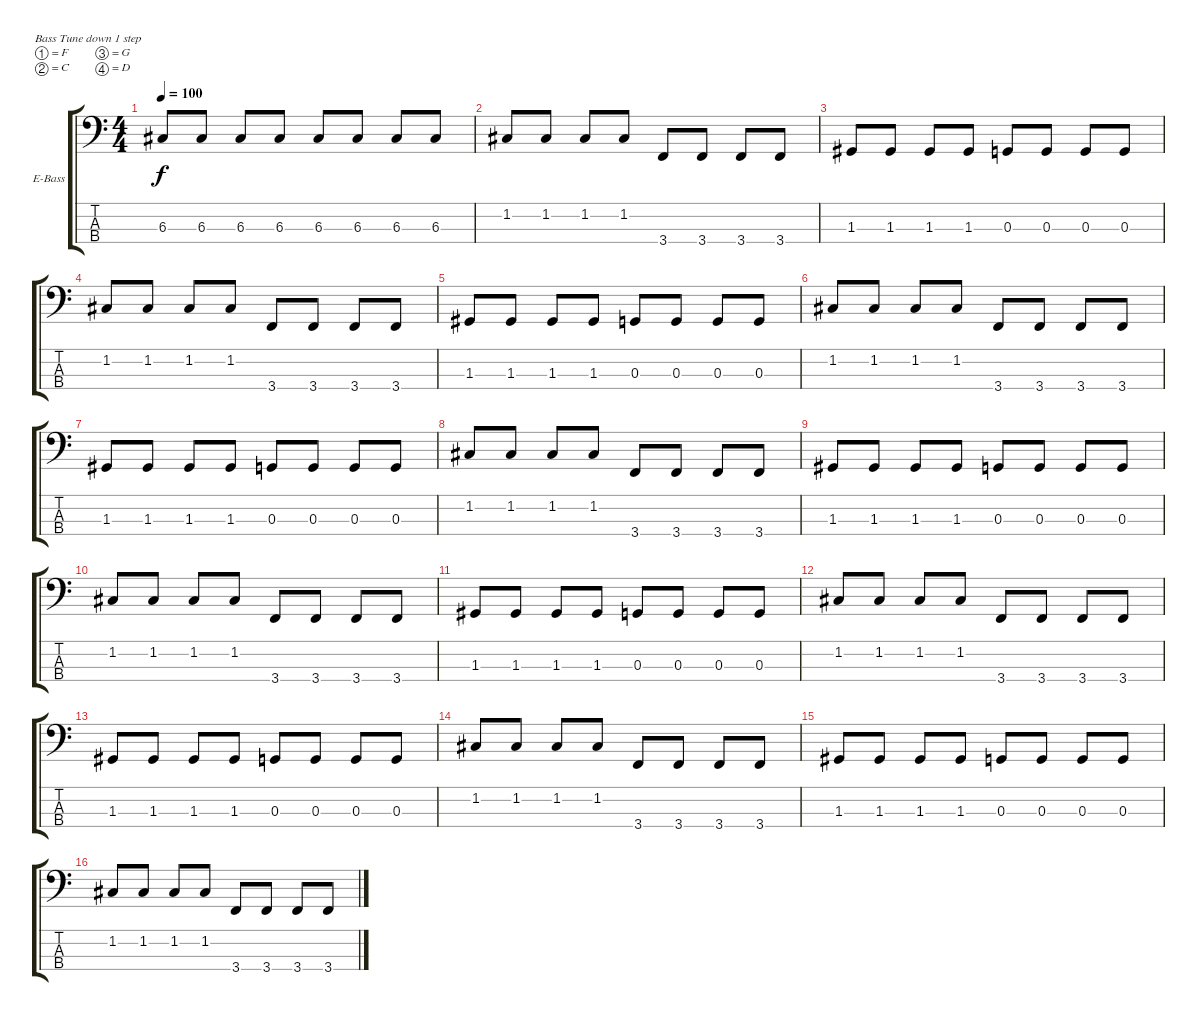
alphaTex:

\bracketExtendMode groupsimilarinstruments
\firstSystemTrackNameOrientation horizontal
\otherSystemsTrackNameOrientation horizontal
\track ("Äîðîæêà 3" "E-Bass") {instrument electricbassfinger}
\staff {score tabs}
\tuning (F2 C2 G1 D1)
\ts (4 4)
\tempo 100
\clef f4
\ks c
6.3.8{dy f} 6.3.8 6.3.8 6.3.8 6.3.8 6.3.8 6.3.8 6.3.8 |
1.2.8 1.2.8 1.2.8 1.2.8 3.4.8 3.4.8 3.4.8 3.4.8 |
1.3.8 1.3.8 1.3.8 1.3.8 0.3.8 0.3.8 0.3.8 0.3.8 |
1.2.8 1.2.8 1.2.8 1.2.8 3.4.8 3.4.8 3.4.8 3.4.8 |
1.3.8 1.3.8 1.3.8 1.3.8 0.3.8 0.3.8 0.3.8 0.3.8 |
1.2.8 1.2.8 1.2.8 1.2.8 3.4.8 3.4.8 3.4.8 3.4.8 |
1.3.8 1.3.8 1.3.8 1.3.8 0.3.8 0.3.8 0.3.8 0.3.8 |
1.2.8 1.2.8 1.2.8 1.2.8 3.4.8 3.4.8 3.4.8 3.4.8 |
1.3.8 1.3.8 1.3.8 1.3.8 0.3.8 0.3.8 0.3.8 0.3.8 |
1.2.8 1.2.8 1.2.8 1.2.8 3.4.8 3.4.8 3.4.8 3.4.8 |
1.3.8 1.3.8 1.3.8 1.3.8 0.3.8 0.3.8 0.3.8 0.3.8 |
1.2.8 1.2.8 1.2.8 1.2.8 3.4.8 3.4.8 3.4.8 3.4.8 |
1.3.8 1.3.8 1.3.8 1.3.8 0.3.8 0.3.8 0.3.8 0.3.8 |
1.2.8 1.2.8 1.2.8 1.2.8 3.4.8 3.4.8 3.4.8 3.4.8 |
1.3.8 1.3.8 1.3.8 1.3.8 0.3.8 0.3.8 0.3.8 0.3.8 |
1.2.8 1.2.8 1.2.8 1.2.8 3.4.8 3.4.8 3.4.8 3.4.8
